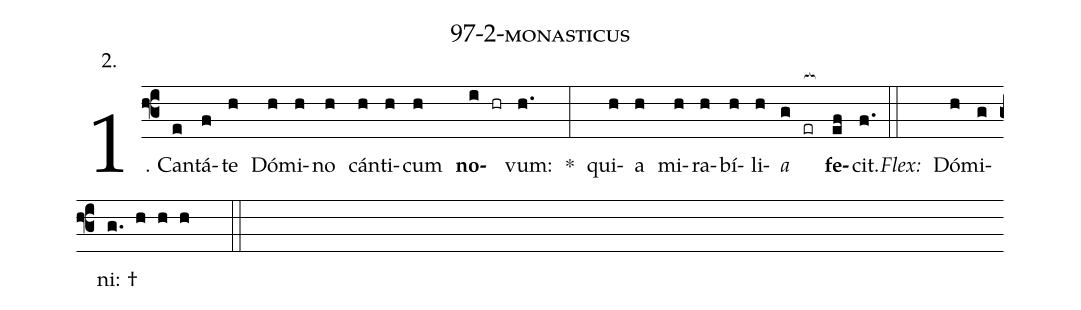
name: 97-2-monasticus;
annotation: 2.;
%%
(f3)1. Can(e)tá(f)te(h) Dó(h)mi(h)no(h) cán(h)ti(h)cum(h) <b>no</b>(i hr)vum:(h.) *(:) qui(h)a(h) mi(h)ra(h)bí(h)li(h)<i>a</i>(g er[ocb:1{]) <b>fe</b>(ef[ocb:0}])cit.(f.) (::)
<i>Flex:</i>()  Dó(h)mi(g)ni: †(g. h h h  ::)
